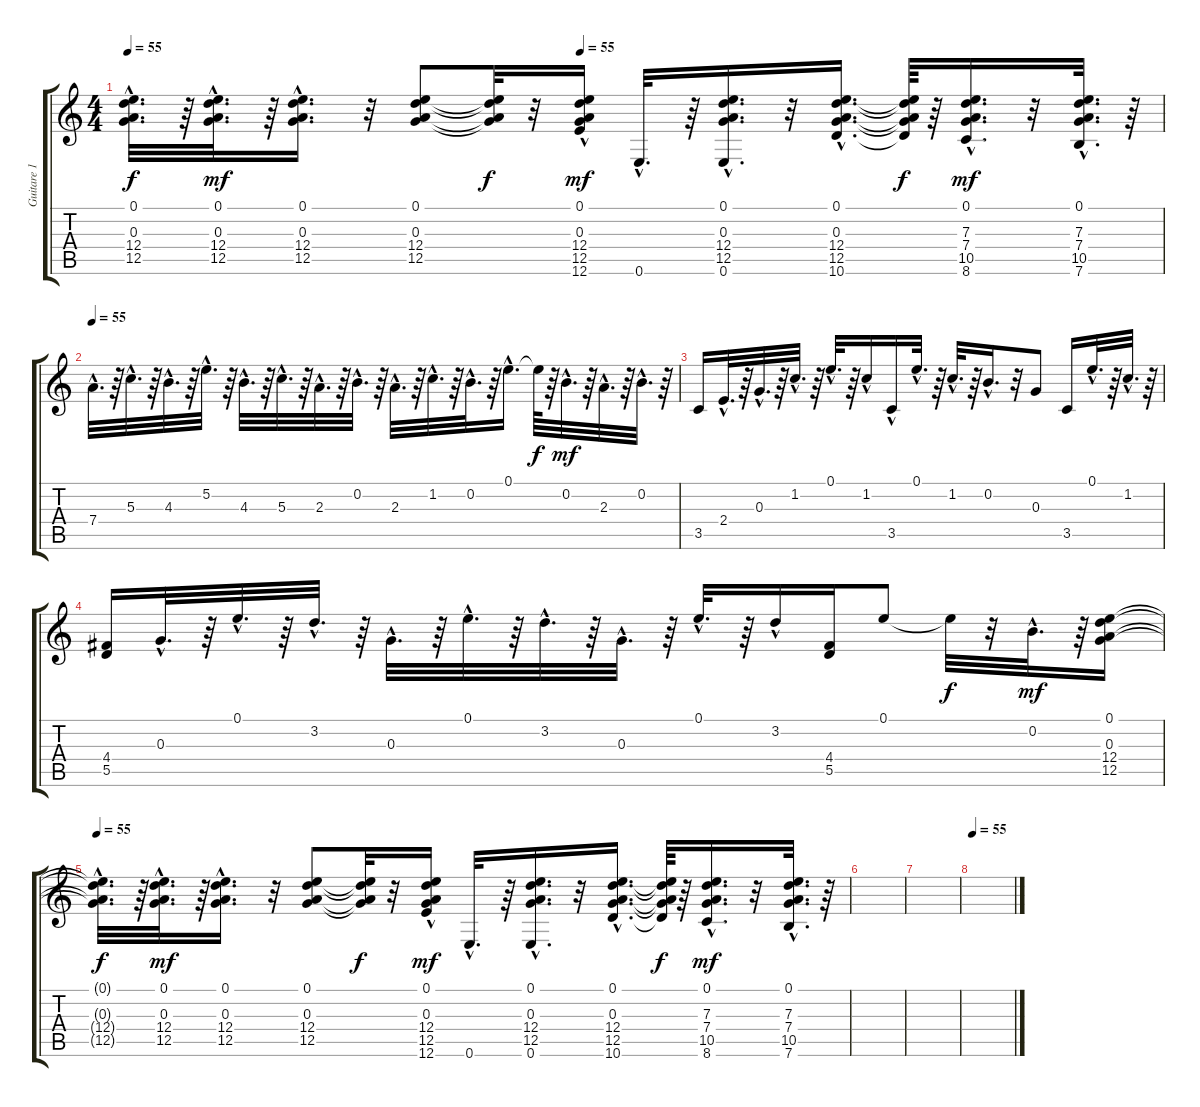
\track ("Guitare 1" "Guitare 1") {instrument acousticguitarnylon}
\staff {score tabs}
\tuning (E4 B3 G3 D3 A2 E2) {hide}
\ts (4 4)
\tempo 55
\tempo (55 0.4375)
\clef g2
\ks c
(0.1{hac t} 0.3{hac t} 12.4{hac t} 12.5{hac t}).32{d dy f} r.64 (0.1{hac} 0.3{hac} 12.4{hac} 12.5{hac}).32{d dy mf} r.64 (0.1{hac} 0.3{hac} 12.4{hac} 12.5{hac}).16{d} r.32 (0.1 0.3 12.4 12.5).8 (0.1{t} 0.3{t} 12.4{t} 12.5{t}).32{dy f} r.32 (0.1{hac} 0.3{hac} 12.4{hac} 12.5{hac} 12.6{hac}).16{dy mf} 0.6{hac}.32{d} r.64 (0.1{hac} 0.3{hac} 12.4{hac} 12.5{hac} 0.6{hac}).16{d} r.32 (0.1{hac} 0.3{hac} 12.4{hac} 12.5{hac} 10.6{hac}).16{d} (0.1{t} 0.3{t} 12.4{t} 12.5{t} 10.6{t}).64{dy f} r.64 (0.1{hac} 7.3{hac} 7.4{hac} 10.5{hac} 8.6{hac}).16{d dy mf} r.32 (0.1{hac} 7.3{hac} 7.4{hac} 10.5{hac} 7.6{hac}).32{d} r.64 |
\tempo 55
7.4{hac}.32{d} r.64 5.3{hac}.32{d} r.64 4.3{hac}.32{d} r.64 5.2{hac}.32{d} r.64 4.3{hac}.32{d} r.64 5.3{hac}.32{d} r.64 2.3{hac}.32{d} r.64 0.2{hac}.32{d} r.64 2.3{hac}.32{d} r.64 1.2{hac}.32{d} r.64 0.2{hac}.32{d} r.64 0.1{hac}.16{d} 0.1{t}.64{dy f} r.64 0.2{hac}.32{d dy mf} r.64 2.3{hac}.32{d} r.64 0.2{hac}.32{d} r.64 |
3.5.16 2.4{hac}.32{d} r.64 0.3{hac}.32{d} r.64 1.2{hac}.32{d} r.64 0.1{hac}.32{d} r.64 1.2{hac}.16 3.5{hac}.16 0.1{hac}.32{d} r.64 1.2{hac}.32{d} r.64 0.2{hac}.16{d} r.32 0.3.8 3.5.16 0.1{hac}.32{d} r.64 1.2{hac}.32{d} r.64 |
(4.4 5.5).16 0.3{hac}.32{d} r.64 0.1{hac}.32{d} r.64 3.2{hac}.32{d} r.64 0.3{hac}.32{d} r.64 0.1{hac}.32{d} r.64 3.2{hac}.32{d} r.64 0.3{hac}.32{d} r.64 0.1{hac}.32{d} r.64 3.2{hac}.16 (4.4 5.5).16 0.1.8 0.1{t}.32{dy f} r.32 0.2{hac}.32{d dy mf} r.64 (0.1 0.3 12.4 12.5).16 |
\tempo 55
(0.1{hac t} 0.3{hac t} 12.4{hac t} 12.5{hac t}).32{d dy f} r.64 (0.1{hac} 0.3{hac} 12.4{hac} 12.5{hac}).32{d dy mf} r.64 (0.1{hac} 0.3{hac} 12.4{hac} 12.5{hac}).16{d} r.32 (0.1 0.3 12.4 12.5).8 (0.1{t} 0.3{t} 12.4{t} 12.5{t}).32{dy f} r.32 (0.1{hac} 0.3{hac} 12.4{hac} 12.5{hac} 12.6{hac}).16{dy mf} 0.6{hac}.32{d} r.64 (0.1{hac} 0.3{hac} 12.4{hac} 12.5{hac} 0.6{hac}).16{d} r.32 (0.1{hac} 0.3{hac} 12.4{hac} 12.5{hac} 10.6{hac}).16{d} (0.1{t} 0.3{t} 12.4{t} 12.5{t} 10.6{t}).64{dy f} r.64 (0.1{hac} 7.3{hac} 7.4{hac} 10.5{hac} 8.6{hac}).16{d dy mf} r.32 (0.1{hac} 7.3{hac} 7.4{hac} 10.5{hac} 7.6{hac}).32{d} r.64 |
|
|
\tempo 55
